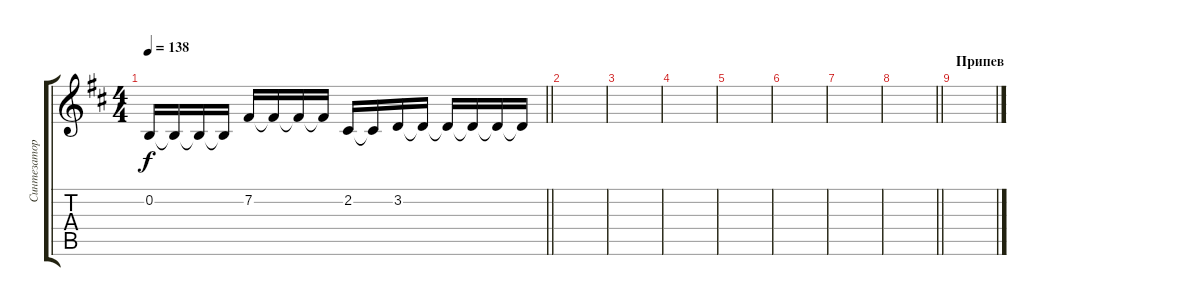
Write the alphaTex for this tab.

\track ("Синтезатор" "Синтезатор") {instrument fx1rain}
\staff {score tabs}
\tuning (E4 B3 G3 D3 A2 E2) {hide}
\ts (4 4)
\tempo 138
\clef g2
\barLineRight lightlight
\ks bminor
0.2{t}.16{dy f} 0.2{t}.16 0.2{t}.16 0.2{t}.16 7.2.16 7.2{t}.16 7.2{t}.16 7.2{t}.16 2.2.16 2.2{t}.16 3.2.16 3.2{t}.16 3.2{t}.16 3.2{t}.16 3.2{t}.16 3.2{t}.16 |
\section ("" "")
|
|
|
|
|
|
\barLineRight lightlight
|
\section ("" "Припев")
